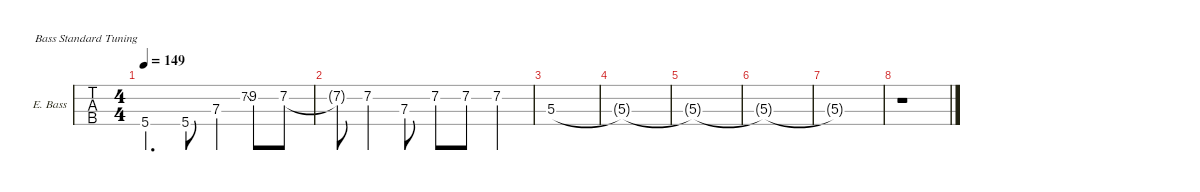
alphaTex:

\defaultSystemsLayout 4
\hideDynamics
\bracketExtendMode nobrackets
\firstSystemTrackNameOrientation horizontal
\track ("Ele. Bass" "E. Bass") {defaultSystemsLayout 4 instrument electricbassfinger}
\staff {tabs}
\tuning (G2 D2 A1 E1)
\ts (4 4)
\tempo 149
\clef f4
\scale
0.235921
\ks d
5.4{acc forcenatural}.4{d dy f beam Up} 5.4{acc forcenatural}.8{beam Up} 7.3{acc forcenatural}.4{beam Down} 7.2{ss acc forcenatural}.8{gr beam Up} 9.2{acc forcenatural}.8{beam Down} 7.2{acc forcenatural}.8{beam Down} |
\scale
0.235921 7.2{t acc forcenatural}.8{beam Down} 7.2{acc forcenatural}.4{beam Down} 7.3{acc forcenatural}.8{beam Down} 7.2{acc forcenatural}.8{beam Down} 7.2{acc forcenatural}.8{beam Down} 7.2{acc forcenatural}.4{beam Down} |
\scale
0.292238 5.3{acc forcenatural}.1{beam Down} |
\scale
0.235919 5.3{t acc forcenatural}.1{beam Down} |
\scale
0.235921 5.3{t acc forcenatural}.1{beam Down} |
\scale
0.235921 5.3{t acc forcenatural}.1{beam Down} |
\scale
0.528158 5.3{t acc forcenatural}.1{beam Down} |
\scale
0.471842 r.1{beam Down}
